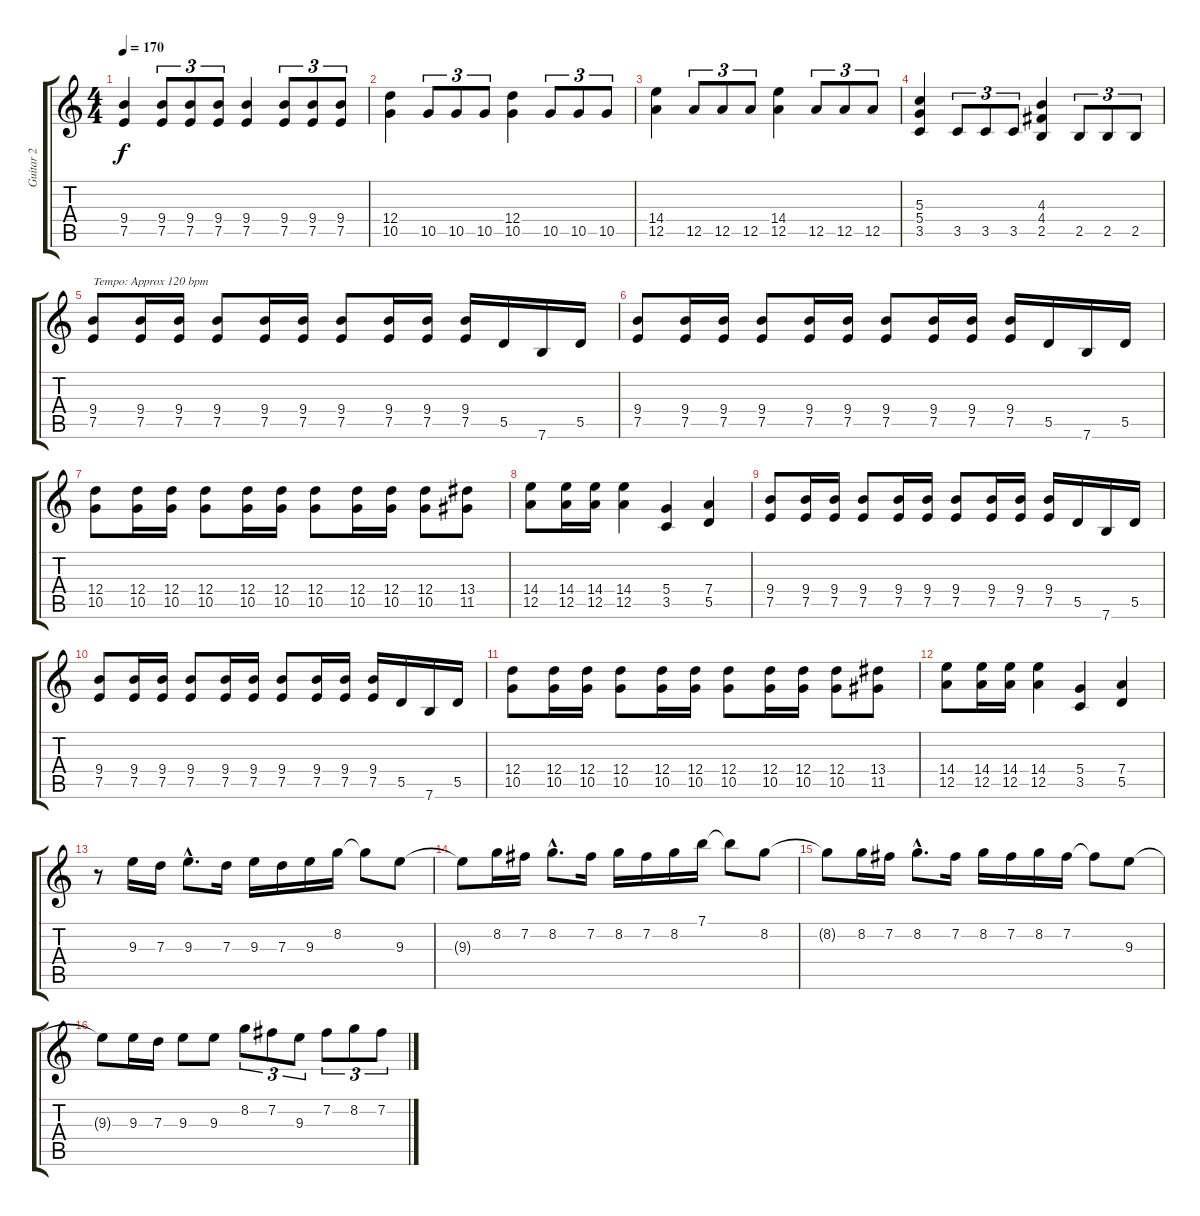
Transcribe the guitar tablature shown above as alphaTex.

\track ("Guitar 2" "Guitar 2") {instrument distortionguitar}
\staff {score tabs}
\tuning (E4 B3 G3 D3 A2 E2) {hide}
\ts (4 4)
\tempo 170
\clef g2
\ks c
(9.4 7.5).4{dy f} (9.4 7.5).8{tu (3 2)} (9.4 7.5).8{tu (3 2)} (9.4 7.5).8{tu (3 2)} (9.4 7.5).4 (9.4 7.5).8{tu (3 2)} (9.4 7.5).8{tu (3 2)} (9.4 7.5).8{tu (3 2)} |
(12.4 10.5).4 10.5.8{tu (3 2)} 10.5.8{tu (3 2)} 10.5.8{tu (3 2)} (12.4 10.5).4 10.5.8{tu (3 2)} 10.5.8{tu (3 2)} 10.5.8{tu (3 2)} |
(14.4 12.5).4 12.5.8{tu (3 2)} 12.5.8{tu (3 2)} 12.5.8{tu (3 2)} (14.4 12.5).4 12.5.8{tu (3 2)} 12.5.8{tu (3 2)} 12.5.8{tu (3 2)} |
(5.3 5.4 3.5).4 3.5.8{tu (3 2)} 3.5.8{tu (3 2)} 3.5.8{tu (3 2)} (4.3 4.4 2.5).4 2.5.8{tu (3 2)} 2.5.8{tu (3 2)} 2.5.8{tu (3 2)} |
(9.4 7.5).8{txt "Tempo: Approx 120 bpm"} (9.4 7.5).16 (9.4 7.5).16 (9.4 7.5).8 (9.4 7.5).16 (9.4 7.5).16 (9.4 7.5).8 (9.4 7.5).16 (9.4 7.5).16 (9.4 7.5).16 5.5.16 7.6.16 5.5.16 |
(9.4 7.5).8 (9.4 7.5).16 (9.4 7.5).16 (9.4 7.5).8 (9.4 7.5).16 (9.4 7.5).16 (9.4 7.5).8 (9.4 7.5).16 (9.4 7.5).16 (9.4 7.5).16 5.5.16 7.6.16 5.5.16 |
(12.4 10.5).8 (12.4 10.5).16 (12.4 10.5).16 (12.4 10.5).8 (12.4 10.5).16 (12.4 10.5).16 (12.4 10.5).8 (12.4 10.5).16 (12.4 10.5).16 (12.4 10.5).8 (13.4 11.5).8 |
(14.4 12.5).8 (14.4 12.5).16 (14.4 12.5).16 (14.4 12.5).4 (5.4 3.5).4 (7.4 5.5).4 |
(9.4 7.5).8 (9.4 7.5).16 (9.4 7.5).16 (9.4 7.5).8 (9.4 7.5).16 (9.4 7.5).16 (9.4 7.5).8 (9.4 7.5).16 (9.4 7.5).16 (9.4 7.5).16 5.5.16 7.6.16 5.5.16 |
(9.4 7.5).8 (9.4 7.5).16 (9.4 7.5).16 (9.4 7.5).8 (9.4 7.5).16 (9.4 7.5).16 (9.4 7.5).8 (9.4 7.5).16 (9.4 7.5).16 (9.4 7.5).16 5.5.16 7.6.16 5.5.16 |
(12.4 10.5).8 (12.4 10.5).16 (12.4 10.5).16 (12.4 10.5).8 (12.4 10.5).16 (12.4 10.5).16 (12.4 10.5).8 (12.4 10.5).16 (12.4 10.5).16 (12.4 10.5).8 (13.4 11.5).8 |
(14.4 12.5).8 (14.4 12.5).16 (14.4 12.5).16 (14.4 12.5).4 (5.4 3.5).4 (7.4 5.5).4 |
r.8 9.3.16 7.3.16 9.3{hac}.8{d} 7.3.16 9.3.16 7.3.16 9.3.16 8.2.16 8.2{t}.8 9.3.8 |
9.3{t}.8 8.2.16 7.2.16 8.2{hac}.8{d} 7.2.16 8.2.16 7.2.16 8.2.16 7.1.16 7.1{t}.8 8.2.8 |
8.2{t}.8 8.2.16 7.2.16 8.2{hac}.8{d} 7.2.16 8.2.16 7.2.16 8.2.16 7.2.16 7.2{t}.8 9.3.8 |
9.3{t}.8 9.3.16 7.3.16 9.3.8 9.3.8 8.2.8{tu (3 2)} 7.2.8{tu (3 2)} 9.3.8{tu (3 2)} 7.2.8{tu (3 2)} 8.2.8{tu (3 2)} 7.2.8{tu (3 2)}
